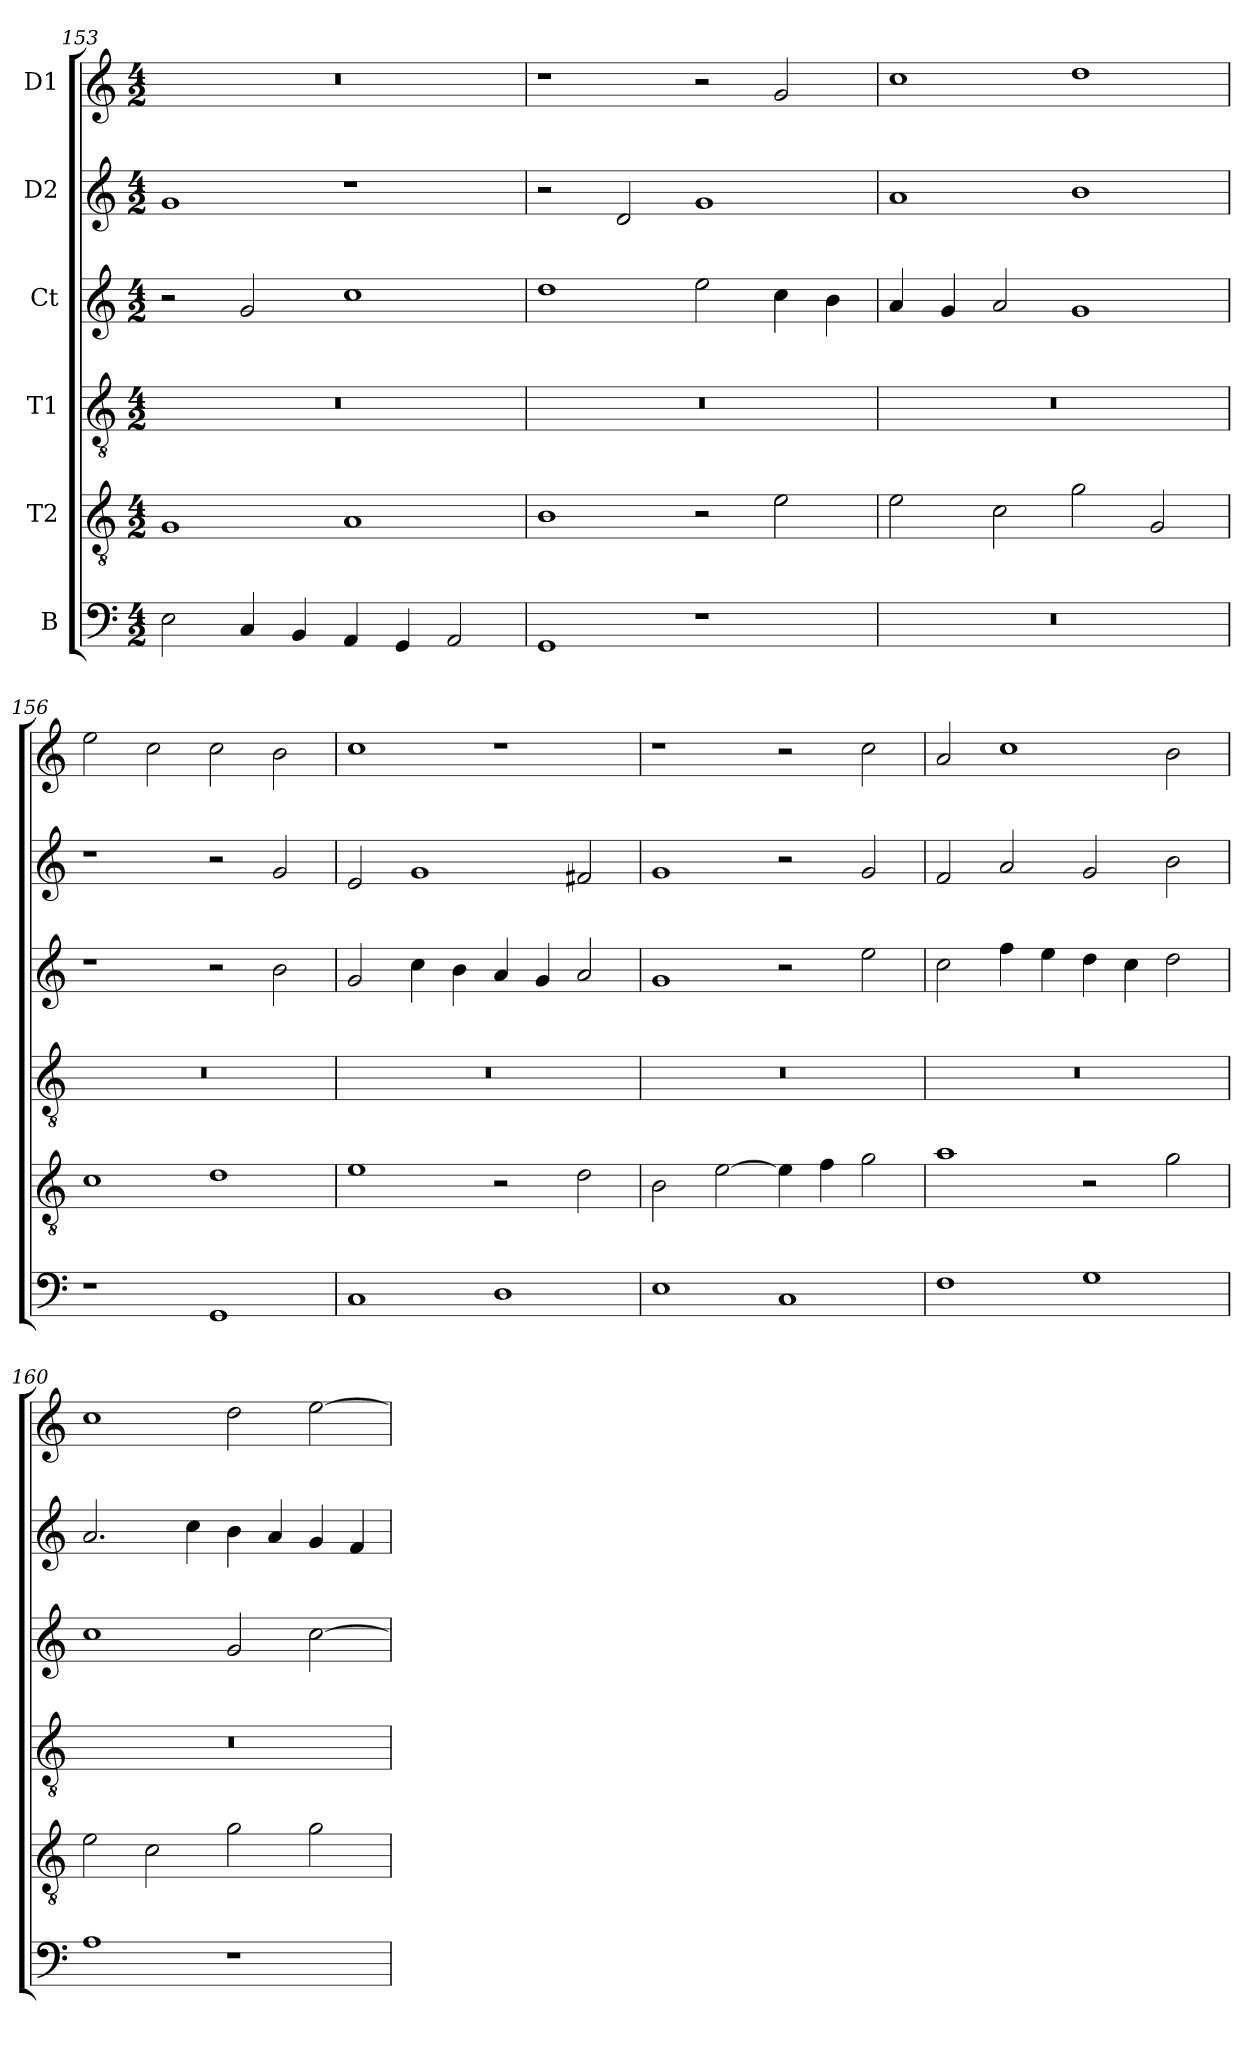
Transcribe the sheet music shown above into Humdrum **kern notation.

**kern	**kern	**kern	**kern	**kern	**kern
*part6	*part5	*part4	*part3	*part2	*part1
*staff6	*staff5	*staff4	*staff3	*staff2	*staff1
*I"B	*I"T2	*I"T1	*I"Ct	*I"D2	*I"D1
*clefF4	*clefGv2	*clefGv2	*clefG2	*clefG2	*clefG2
*	*ITrd7c12	*ITrd7c12	*	*	*
*k[]	*k[]	*k[]	*k[]	*k[]	*k[]
*C:	*C:	*C:	*C:	*C:	*C:
*M4/2	*M4/2	*M4/2	*M4/2	*M4/2	*M4/2
=153	=153	=153	=153	=153	=153
!	!	!LO:N:vis=1	!	!	!LO:N:vis=1
2Ei\	1GGi	0r	2r	1gi	0r
4Ci/	.	.	2gi/	.	.
4BBi/	.	.	.	.	.
4AAi/	1AAi	.	1cci	1r	.
4GGi/	.	.	.	.	.
2AAi/	.	.	.	.	.
=154	=154	=154	=154	=154	=154
!	!	!LO:N:vis=1	!	!	!
1GGi	1BBi	0r	1ddi	2r	1r
.	.	.	.	2di/	.
1r	2r	.	2eei\	1gi	2r
.	2Ei\	.	4cci\	.	2gi/
.	.	.	4bi\	.	.
!!LO:PB:g=z
=155	=155	=155	=155	=155	=155
!LO:N:vis=1	!	!LO:N:vis=1	!	!	!
0r	2Ei\	0r	4ai/	1ai	1cci
.	.	.	4gi/	.	.
.	2Ci\	.	2ai/	.	.
.	2Gi\	.	1gi	1bi	1ddi
.	2GGi/	.	.	.	.
=156	=156	=156	=156	=156	=156
!	!	!LO:N:vis=1	!	!	!
1r	1Ci	0r	1r	1r	2eei\
.	.	.	.	.	2cci\
1GGi	1Di	.	2r	2r	2cci\
.	.	.	2bi\	2gi/	2bi\
=157	=157	=157	=157	=157	=157
!	!	!LO:N:vis=1	!	!	!
1Ci	1Ei	0r	2gi/	2ei/	1cci
.	.	.	4cci\	1gi	.
.	.	.	4bi\	.	.
1Di	2r	.	4ai/	.	1r
.	.	.	4gi/	.	.
.	2Di\	.	2ai/	2f#Xi/	.
!!LO:PB:g=z
=158	=158	=158	=158	=158	=158
!	!	!LO:N:vis=1	!	!	!
1Ei	2BBi\	0r	1gi	1gi	1r
.	[>2Ei\	.	.	.	.
1Ci	4Ei\]	.	2r	2r	2r
.	4Fi\	.	.	.	.
.	2Gi\	.	2eei\	2gi/	2cci\
=159	=159	=159	=159	=159	=159
!	!	!LO:N:vis=1	!	!	!
1Fi	1Ai	0r	2cci\	2fi/	2ai/
.	.	.	4ffi\	2ai/	1cci
.	.	.	4eei\	.	.
1Gi	2r	.	4ddi\	2gi/	.
.	.	.	4cci\	.	.
.	2Gi\	.	2ddi\	2bi\	2bi\
=160	=160	=160	=160	=160	=160
!	!	!LO:N:vis=1	!	!	!
1Ai	2Ei\	0r	1cci	2.ai/	1cci
.	2Ci\	.	.	.	.
.	.	.	.	4cci\	.
1r	2Gi\	.	2gi/	4bi\	2ddi\
.	.	.	.	4ai/	.
.	2Gi\	.	[>2cci\	4gi/	[>2eei\
.	.	.	.	4fi/	.
=	=	=	=	=	=
*-	*-	*-	*-	*-	*-
